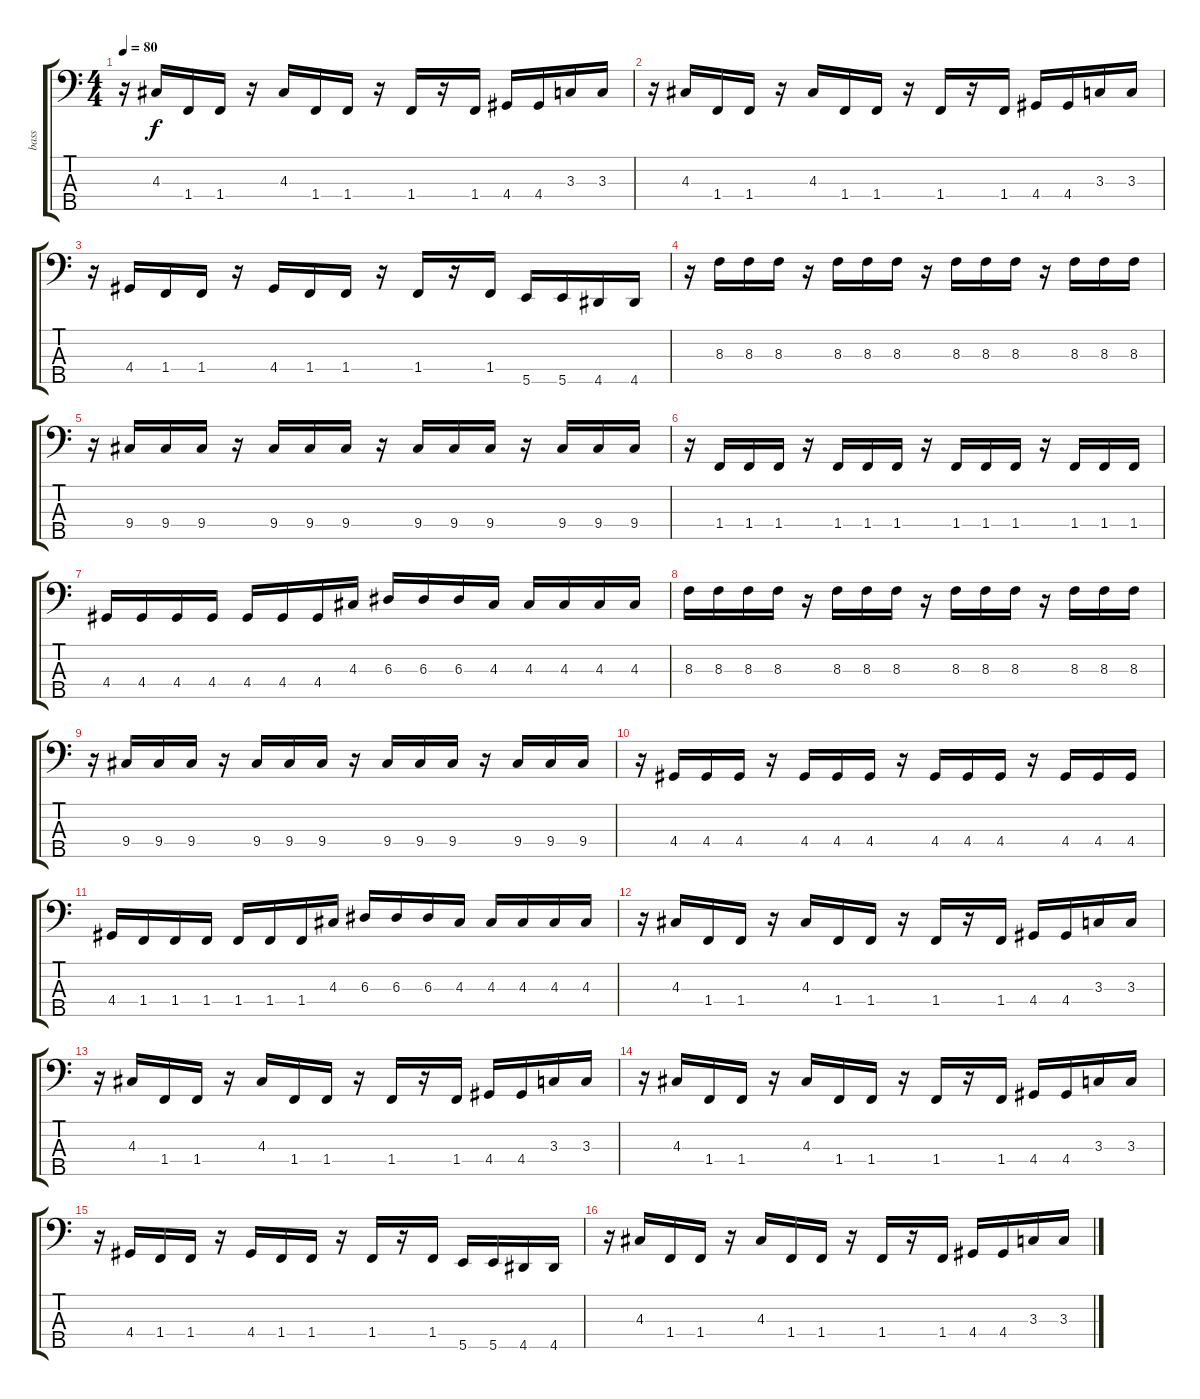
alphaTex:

\track ("bass" "bass") {instrument electricbassfinger}
\staff {score tabs}
\tuning (G2 D2 A1 E1 B0) {hide}
\ts (4 4)
\tempo 80
\clef f4
\ks c
r.16{dy f} 4.3.16 1.4.16 1.4.16 r.16 4.3.16 1.4.16 1.4.16 r.16 1.4.16 r.16 1.4.16 4.4.16 4.4.16 3.3.16 3.3.16 |
r.16 4.3.16 1.4.16 1.4.16 r.16 4.3.16 1.4.16 1.4.16 r.16 1.4.16 r.16 1.4.16 4.4.16 4.4.16 3.3.16 3.3.16 |
r.16 4.4.16 1.4.16 1.4.16 r.16 4.4.16 1.4.16 1.4.16 r.16 1.4.16 r.16 1.4.16 5.5.16 5.5.16 4.5.16 4.5.16 |
r.16 8.3.16 8.3.16 8.3.16 r.16 8.3.16 8.3.16 8.3.16 r.16 8.3.16 8.3.16 8.3.16 r.16 8.3.16 8.3.16 8.3.16 |
r.16 9.4.16 9.4.16 9.4.16 r.16 9.4.16 9.4.16 9.4.16 r.16 9.4.16 9.4.16 9.4.16 r.16 9.4.16 9.4.16 9.4.16 |
r.16 1.4.16 1.4.16 1.4.16 r.16 1.4.16 1.4.16 1.4.16 r.16 1.4.16 1.4.16 1.4.16 r.16 1.4.16 1.4.16 1.4.16 |
4.4.16 4.4.16 4.4.16 4.4.16 4.4.16 4.4.16 4.4.16 4.3.16 6.3.16 6.3.16 6.3.16 4.3.16 4.3.16 4.3.16 4.3.16 4.3.16 |
8.3.16 8.3.16 8.3.16 8.3.16 r.16 8.3.16 8.3.16 8.3.16 r.16 8.3.16 8.3.16 8.3.16 r.16 8.3.16 8.3.16 8.3.16 |
r.16 9.4.16 9.4.16 9.4.16 r.16 9.4.16 9.4.16 9.4.16 r.16 9.4.16 9.4.16 9.4.16 r.16 9.4.16 9.4.16 9.4.16 |
r.16 4.4.16 4.4.16 4.4.16 r.16 4.4.16 4.4.16 4.4.16 r.16 4.4.16 4.4.16 4.4.16 r.16 4.4.16 4.4.16 4.4.16 |
4.4.16 1.4.16 1.4.16 1.4.16 1.4.16 1.4.16 1.4.16 4.3.16 6.3.16 6.3.16 6.3.16 4.3.16 4.3.16 4.3.16 4.3.16 4.3.16 |
r.16 4.3.16 1.4.16 1.4.16 r.16 4.3.16 1.4.16 1.4.16 r.16 1.4.16 r.16 1.4.16 4.4.16 4.4.16 3.3.16 3.3.16 |
r.16 4.3.16 1.4.16 1.4.16 r.16 4.3.16 1.4.16 1.4.16 r.16 1.4.16 r.16 1.4.16 4.4.16 4.4.16 3.3.16 3.3.16 |
r.16 4.3.16 1.4.16 1.4.16 r.16 4.3.16 1.4.16 1.4.16 r.16 1.4.16 r.16 1.4.16 4.4.16 4.4.16 3.3.16 3.3.16 |
r.16 4.4.16 1.4.16 1.4.16 r.16 4.4.16 1.4.16 1.4.16 r.16 1.4.16 r.16 1.4.16 5.5.16 5.5.16 4.5.16 4.5.16 |
r.16 4.3.16 1.4.16 1.4.16 r.16 4.3.16 1.4.16 1.4.16 r.16 1.4.16 r.16 1.4.16 4.4.16 4.4.16 3.3.16 3.3.16
